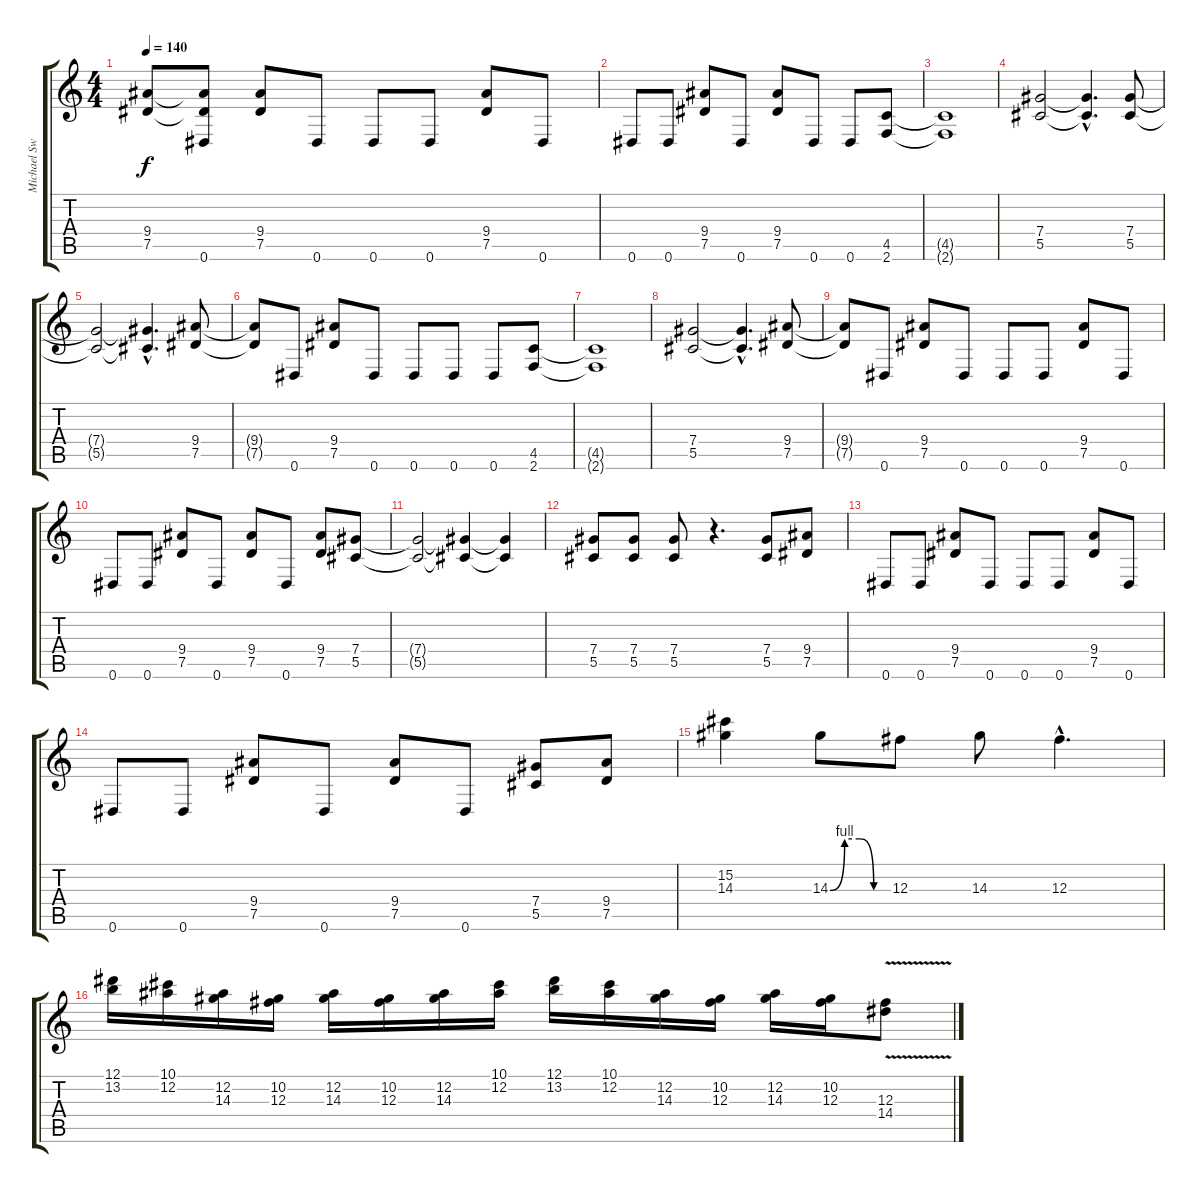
\track ("Michael Sweet" "Michael Sw") {instrument overdrivenguitar}
\staff {score tabs}
\tuning (Eb4 Bb3 Gb3 Db3 Ab2 Eb2) {hide}
\ts (4 4)
\tempo 140
\clef g2
\ks c
(9.4{t} 7.5{t}).8{dy f} (9.4{t} 7.5{t} 0.6).8 (9.4 7.5).8 0.6.8 0.6.8 0.6.8 (9.4 7.5).8 0.6.8 |
0.6.8 0.6.8 (9.4 7.5).8 0.6.8 (9.4 7.5).8 0.6.8 0.6.8 (4.5 2.6).8 |
(4.5{t} 2.6{t}).1 |
(7.4 5.5).2 (7.4{hac t} 5.5{hac t}).4{d} (7.4 5.5).8 |
(7.4{t} 5.5{t}).2 (7.4{hac t} 5.5{hac t}).4{d} (9.4 7.5).8 |
(9.4{t} 7.5{t}).8 0.6.8 (9.4 7.5).8 0.6.8 0.6.8 0.6.8 0.6.8 (4.5 2.6).8 |
(4.5{t} 2.6{t}).1 |
(7.4 5.5).2 (7.4{hac t} 5.5{hac t}).4{d} (9.4 7.5).8 |
(9.4{t} 7.5{t}).8 0.6.8 (9.4 7.5).8 0.6.8 0.6.8 0.6.8 (9.4 7.5).8 0.6.8 |
0.6.8 0.6.8 (9.4 7.5).8 0.6.8 (9.4 7.5).8 0.6.8 (9.4 7.5).8 (7.4 5.5).8 |
(7.4{t} 5.5{t}).2 (7.4{t} 5.5{t}).4 (7.4{t} 5.5{t}).4 |
(7.4 5.5).8 (7.4 5.5).8 (7.4 5.5).8 r.4{d} (7.4 5.5).8 (9.4 7.5).8 |
0.6.8 0.6.8 (9.4 7.5).8 0.6.8 0.6.8 0.6.8 (9.4 7.5).8 0.6.8 |
0.6.8 0.6.8 (9.4 7.5).8 0.6.8 (9.4 7.5).8 0.6.8 (7.4 5.5).8 (9.4 7.5).8 |
(15.2 14.3).4 14.3{be (custom 0 0 15 4 30 4 45 0 60 0)}.8 12.3.8 14.3.8 12.3{hac}.4{d} |
(12.1 13.2).16 (10.1 12.2).16 (12.2 14.3).16 (10.2 12.3).16 (12.2 14.3).16 (10.2 12.3).16 (12.2 14.3).16 (10.1 12.2).16 (12.1 13.2).16 (10.1 12.2).16 (12.2 14.3).16 (10.2 12.3).16 (12.2 14.3).16 (10.2 12.3).16 (12.3{v} 14.4{v}).8
